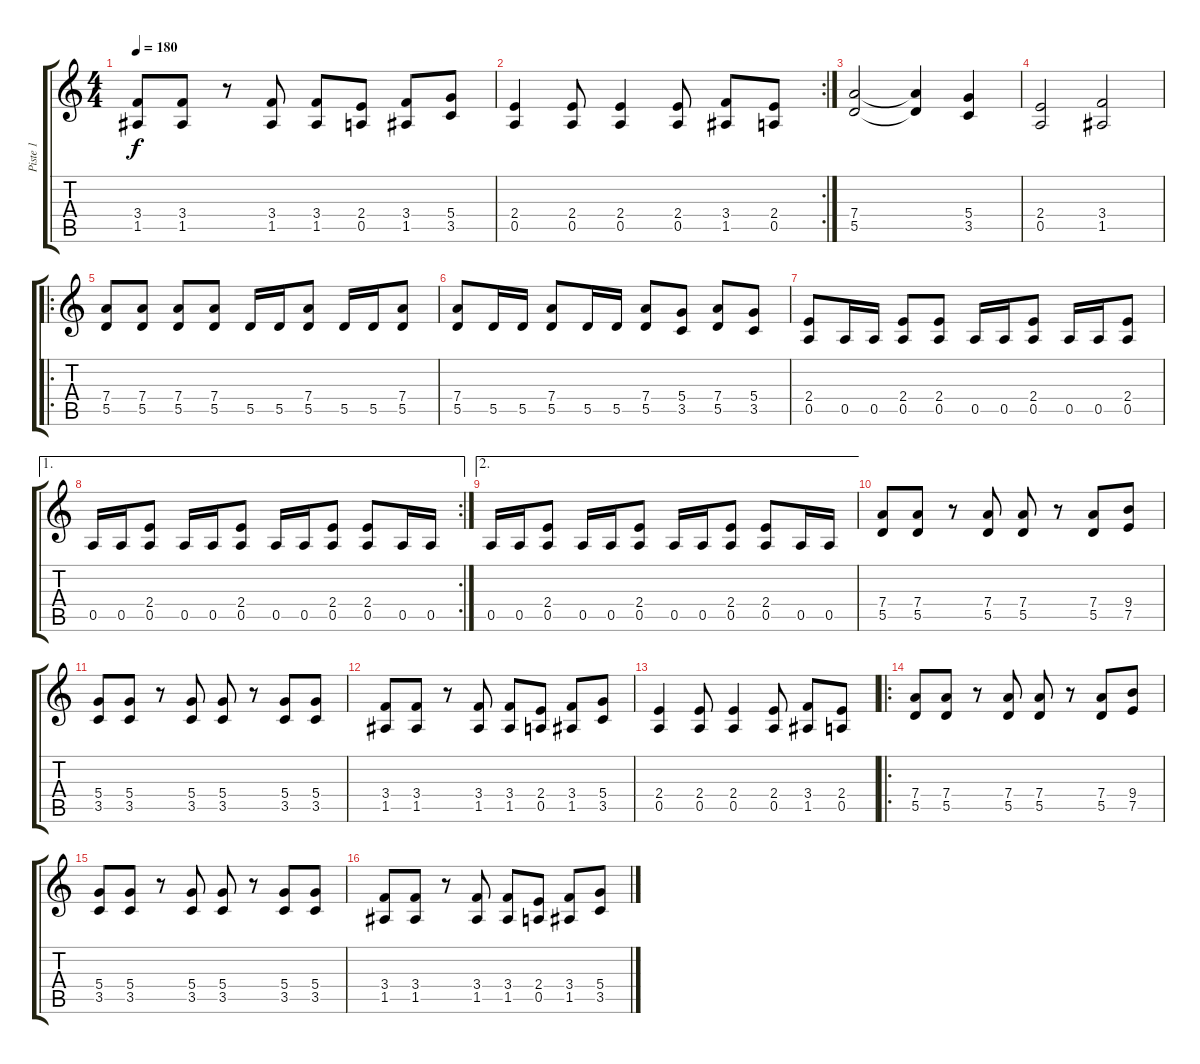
\track ("Piste 1" "Piste 1") {instrument overdrivenguitar}
\staff {score tabs}
\tuning (E4 B3 G3 D3 A2 E2) {hide}
\ts (4 4)
\tempo 180
\clef g2
\ks c
(3.4 1.5).8{dy f} (3.4 1.5).8 r.8 (3.4 1.5).8 (3.4 1.5).8 (2.4 0.5).8 (3.4 1.5).8 (5.4 3.5).8 |
\rc 2
(2.4 0.5).4 (2.4 0.5).8 (2.4 0.5).4 (2.4 0.5).8 (3.4 1.5).8 (2.4 0.5).8 |
(7.4 5.5).2 (7.4{t} 5.5{t}).4 (5.4 3.5).4 |
(2.4 0.5).2 (3.4 1.5).2 |
\ro
(7.4 5.5).8 (7.4 5.5).8 (7.4 5.5).8 (7.4 5.5).8 5.5.16 5.5.16 (7.4 5.5).8 5.5.16 5.5.16 (7.4 5.5).8 |
(7.4 5.5).8 5.5.16 5.5.16 (7.4 5.5).8 5.5.16 5.5.16 (7.4 5.5).8 (5.4 3.5).8 (7.4 5.5).8 (5.4 3.5).8 |
(2.4 0.5).8 0.5.16 0.5.16 (2.4 0.5).8 (2.4 0.5).8 0.5.16 0.5.16 (2.4 0.5).8 0.5.16 0.5.16 (2.4 0.5).8 |
\ae 1
\rc 2
0.5.16 0.5.16 (2.4 0.5).8 0.5.16 0.5.16 (2.4 0.5).8 0.5.16 0.5.16 (2.4 0.5).8 (2.4 0.5).8 0.5.16 0.5.16 |
\ae 2
0.5.16 0.5.16 (2.4 0.5).8 0.5.16 0.5.16 (2.4 0.5).8 0.5.16 0.5.16 (2.4 0.5).8 (2.4 0.5).8 0.5.16 0.5.16 |
(7.4 5.5).8 (7.4 5.5).8 r.8 (7.4 5.5).8 (7.4 5.5).8 r.8 (7.4 5.5).8 (9.4 7.5).8 |
(5.4 3.5).8 (5.4 3.5).8 r.8 (5.4 3.5).8 (5.4 3.5).8 r.8 (5.4 3.5).8 (5.4 3.5).8 |
(3.4 1.5).8 (3.4 1.5).8 r.8 (3.4 1.5).8 (3.4 1.5).8 (2.4 0.5).8 (3.4 1.5).8 (5.4 3.5).8 |
(2.4 0.5).4 (2.4 0.5).8 (2.4 0.5).4 (2.4 0.5).8 (3.4 1.5).8 (2.4 0.5).8 |
\ro
(7.4 5.5).8 (7.4 5.5).8 r.8 (7.4 5.5).8 (7.4 5.5).8 r.8 (7.4 5.5).8 (9.4 7.5).8 |
(5.4 3.5).8 (5.4 3.5).8 r.8 (5.4 3.5).8 (5.4 3.5).8 r.8 (5.4 3.5).8 (5.4 3.5).8 |
(3.4 1.5).8 (3.4 1.5).8 r.8 (3.4 1.5).8 (3.4 1.5).8 (2.4 0.5).8 (3.4 1.5).8 (5.4 3.5).8
